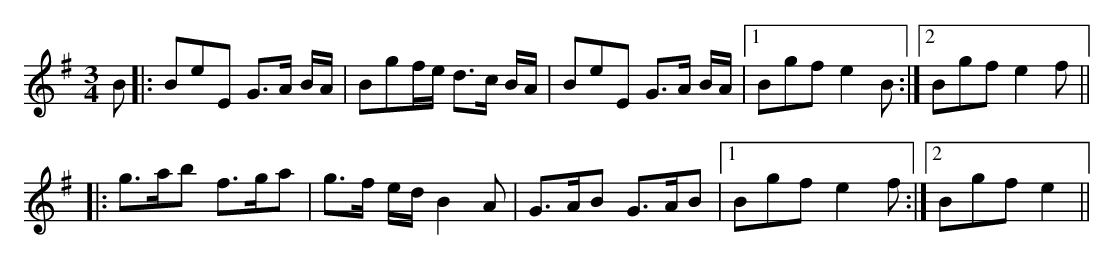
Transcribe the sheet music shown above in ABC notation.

X:1
M:3/4
K:Emin
B|:BeE G>A B/A/|Bgf/e/ d>c B/A/|BeE G>A B/A/|1 Bgf e2 B:|2 Bgf e2 f||
|:g>ab f>ga|g>f e/d/ B2 A|G>AB G>AB|1 Bgf e2 f:|2 Bgf e2||
